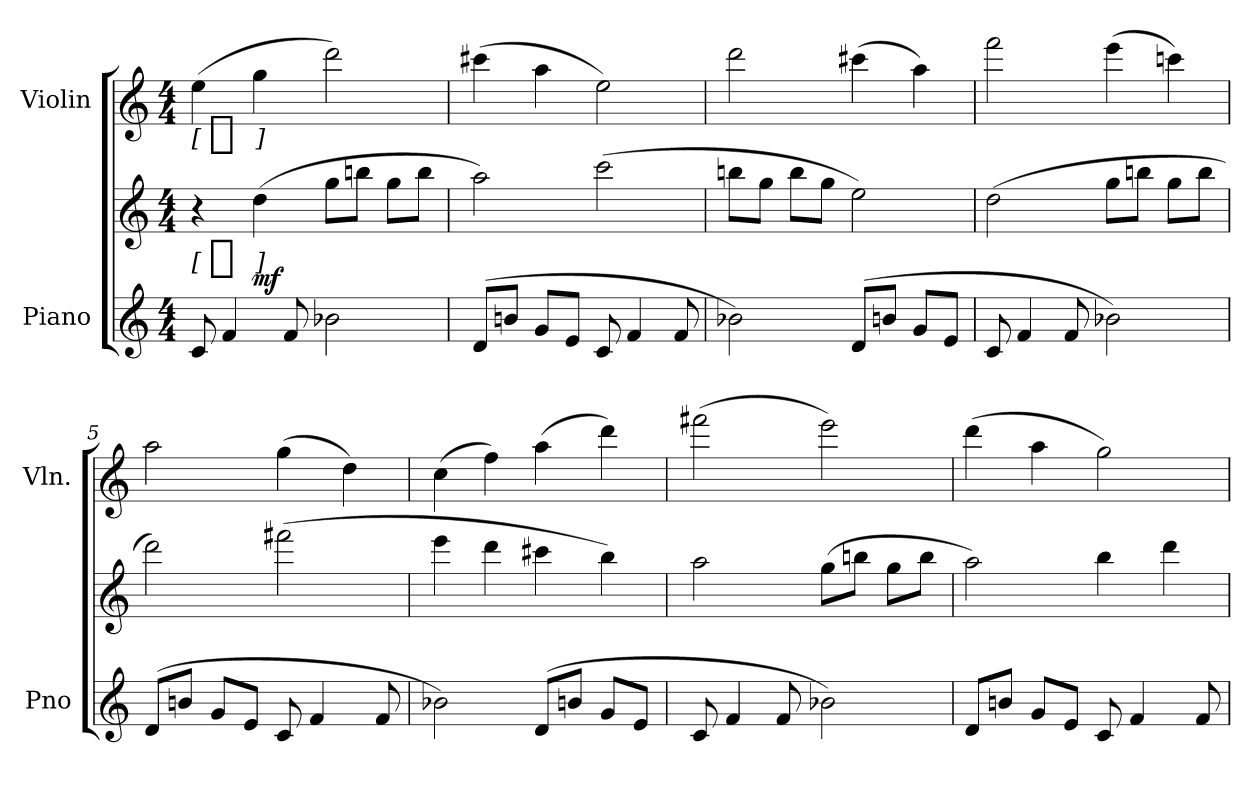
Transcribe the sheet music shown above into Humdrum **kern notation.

**kern	**kern	**dynam	**kern	**dynam
*part2	*part2	*part2	*part1	*part1
*staff3	*staff2	*staff2/3	*staff1	*staff1
*I"Piano	*	*	*I"Violin	*
*I'Pno	*	*	*I'Vln.	*
*clefG2	*clefG2	*	*clefG2	*
*k[]	*k[]	*	*k[]	*
*C:	*C:	*	*C:	*
*M4/4	*M4/4	*	*M4/4	*
=1	=1	=1	=1	=1
!	!	!LO:DY:t=[ %s ]	!	!LO:DY:t=[ %s ]
8c	4r	mp	(4ee	mf
4f	.	.	.	.
.	(4dd	mf	4gg	.
8f	.	.	.	.
2b-Xi	8ggL	.	2ddd)	.
.	8bbnjJ	.	.	.
.	8ggL	.	.	.
.	8bbJ	.	.	.
=2	=2	=2	=2	=2
(8dL	2aa)	.	(4ccc#X	.
8bnjJ	.	.	.	.
8gL	.	.	4aa	.
8eJ	.	.	.	.
8c	(2ccc	.	2ee)	.
4f	.	.	.	.
8f	.	.	.	.
=3	=3	=3	=3	=3
2b-X)	8bbnjL	.	2ddd	.
.	8ggJ	.	.	.
.	8bbL	.	.	.
.	8ggJ	.	.	.
(8dL	2ee)	.	(4ccc#X	.
8bnJ	.	.	.	.
8gL	.	.	4aa)	.
8eJ	.	.	.	.
=4	=4	=4	=4	=4
8c	(2dd	.	2fff	.
4f	.	.	.	.
8f	.	.	.	.
2b-X)	8ggL	.	(4eee	.
.	8bbnjJ	.	.	.
.	8ggL	.	4cccnj)	.
.	8bbJ	.	.	.
=5	=5	=5	=5	=5
(8dL	2ddd)	.	2aa	.
8bnjJ	.	.	.	.
8gL	.	.	.	.
8eJ	.	.	.	.
8c	(2fff#X	.	(4gg	.
4f	.	.	.	.
.	.	.	4dd)	.
8f	.	.	.	.
=6	=6	=6	=6	=6
2b-X)	4eee	.	(4cc	.
.	4ddd	.	4ff)	.
(8dL	4ccc#X	.	(4aa	.
8bnJ	.	.	.	.
8gL	4bb)	.	4ddd)	.
8eJ	.	.	.	.
=7	=7	=7	=7	=7
8c	2aa	.	(2fff#X	.
4f	.	.	.	.
8f	.	.	.	.
2b-X)	(8ggL	.	2eee)	.
.	8bbnjJ	.	.	.
.	8ggL	.	.	.
.	8bbJ	.	.	.
=8	=8	=8	=8	=8
8dZL	2aa)	.	(4ddd	.
8bnJ	.	.	.	.
8gL	.	.	4aa	.
8eJ	.	.	.	.
8c	4bbZ	.	2gg)	.
4f	.	.	.	.
.	4ddd	.	.	.
8f	.	.	.	.
=	=	=	=	=
*-	*-	*-	*-	*-
